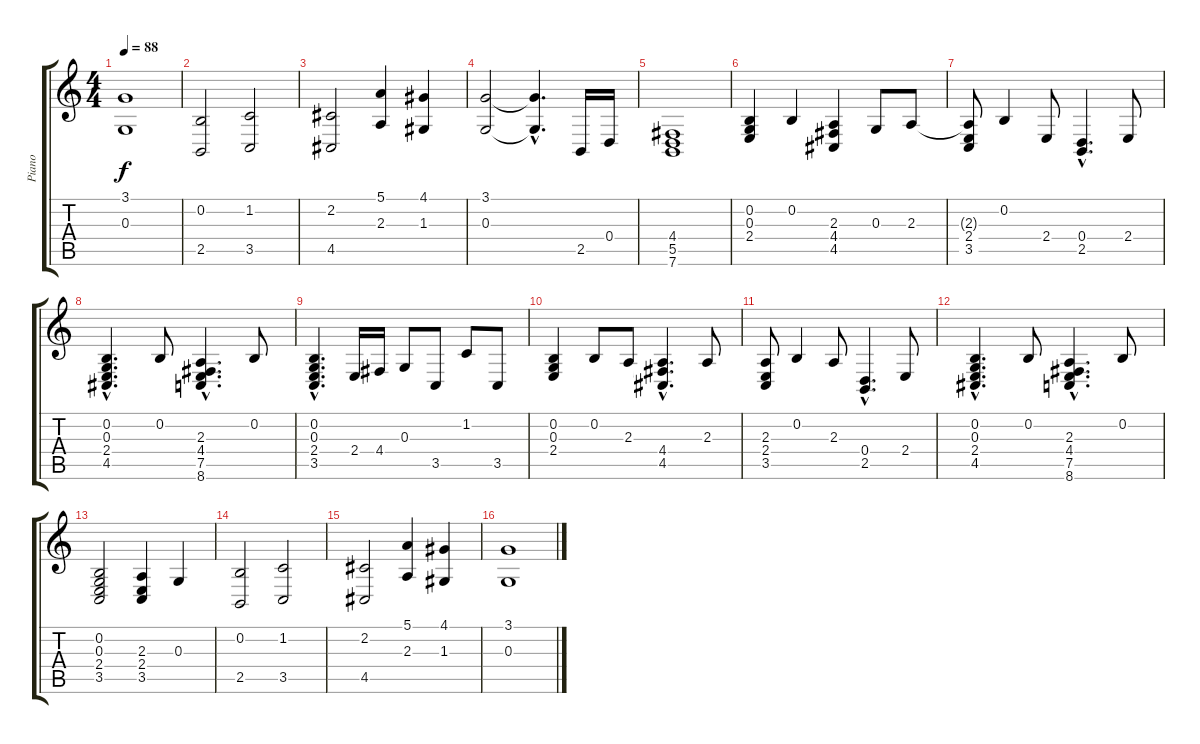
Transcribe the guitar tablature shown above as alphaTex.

\track ("Piano" "Piano") {instrument acousticgrandpiano}
\staff {score tabs}
\tuning (E4 B3 G3 D3 A2 E2) {hide}
\ts (4 4)
\tempo 88
\clef g2
\ks c
(3.1 0.3).1{dy f} |
(0.2 2.5).2 (1.2 3.5).2 |
(2.2 4.5).2 (5.1 2.3).4 (4.1 1.3).4 |
(3.1 0.3).2 (3.1{hac t} 0.3{hac t}).4{d} 2.5.16 0.4.16 |
(4.4 5.5 7.6).1 |
(0.2 0.3 2.4).4 0.2.4 (2.3 4.4 4.5).4 0.3.8 2.3.8 |
(2.3{t} 2.4 3.5).8 0.2.4 2.4.8 (0.4{hac} 2.5{hac}).4{d} 2.4.8 |
(0.2{hac} 0.3{hac} 2.4{hac} 4.5{hac}).4{d} 0.2.8 (2.3{hac} 4.4{hac} 7.5{hac} 8.6{hac}).4{d} 0.2.8 |
(0.2{hac} 0.3{hac} 2.4{hac} 3.5{hac}).4{d} 2.4.16 4.4.16 0.3.8 3.5.8 1.2.8 3.5.8 |
(0.2 0.3 2.4).4 0.2.8 2.3.8 (2.3{hac t} 4.4{hac} 4.5{hac}).4{d} 2.3.8 |
(2.3 2.4 3.5).8 0.2.4 2.3.8 (0.4{hac} 2.5{hac}).4{d} 2.4.8 |
(0.2{hac} 0.3{hac} 2.4{hac} 4.5{hac}).4{d} 0.2.8 (2.3{hac} 4.4{hac} 7.5{hac} 8.6{hac}).4{d} 0.2.8 |
(0.2 0.3 2.4 3.5).2 (2.3 2.4 3.5).4 0.3.4 |
(0.2 2.5).2 (1.2 3.5).2 |
(2.2 4.5).2 (5.1 2.3).4 (4.1 1.3).4 |
(3.1 0.3).1
